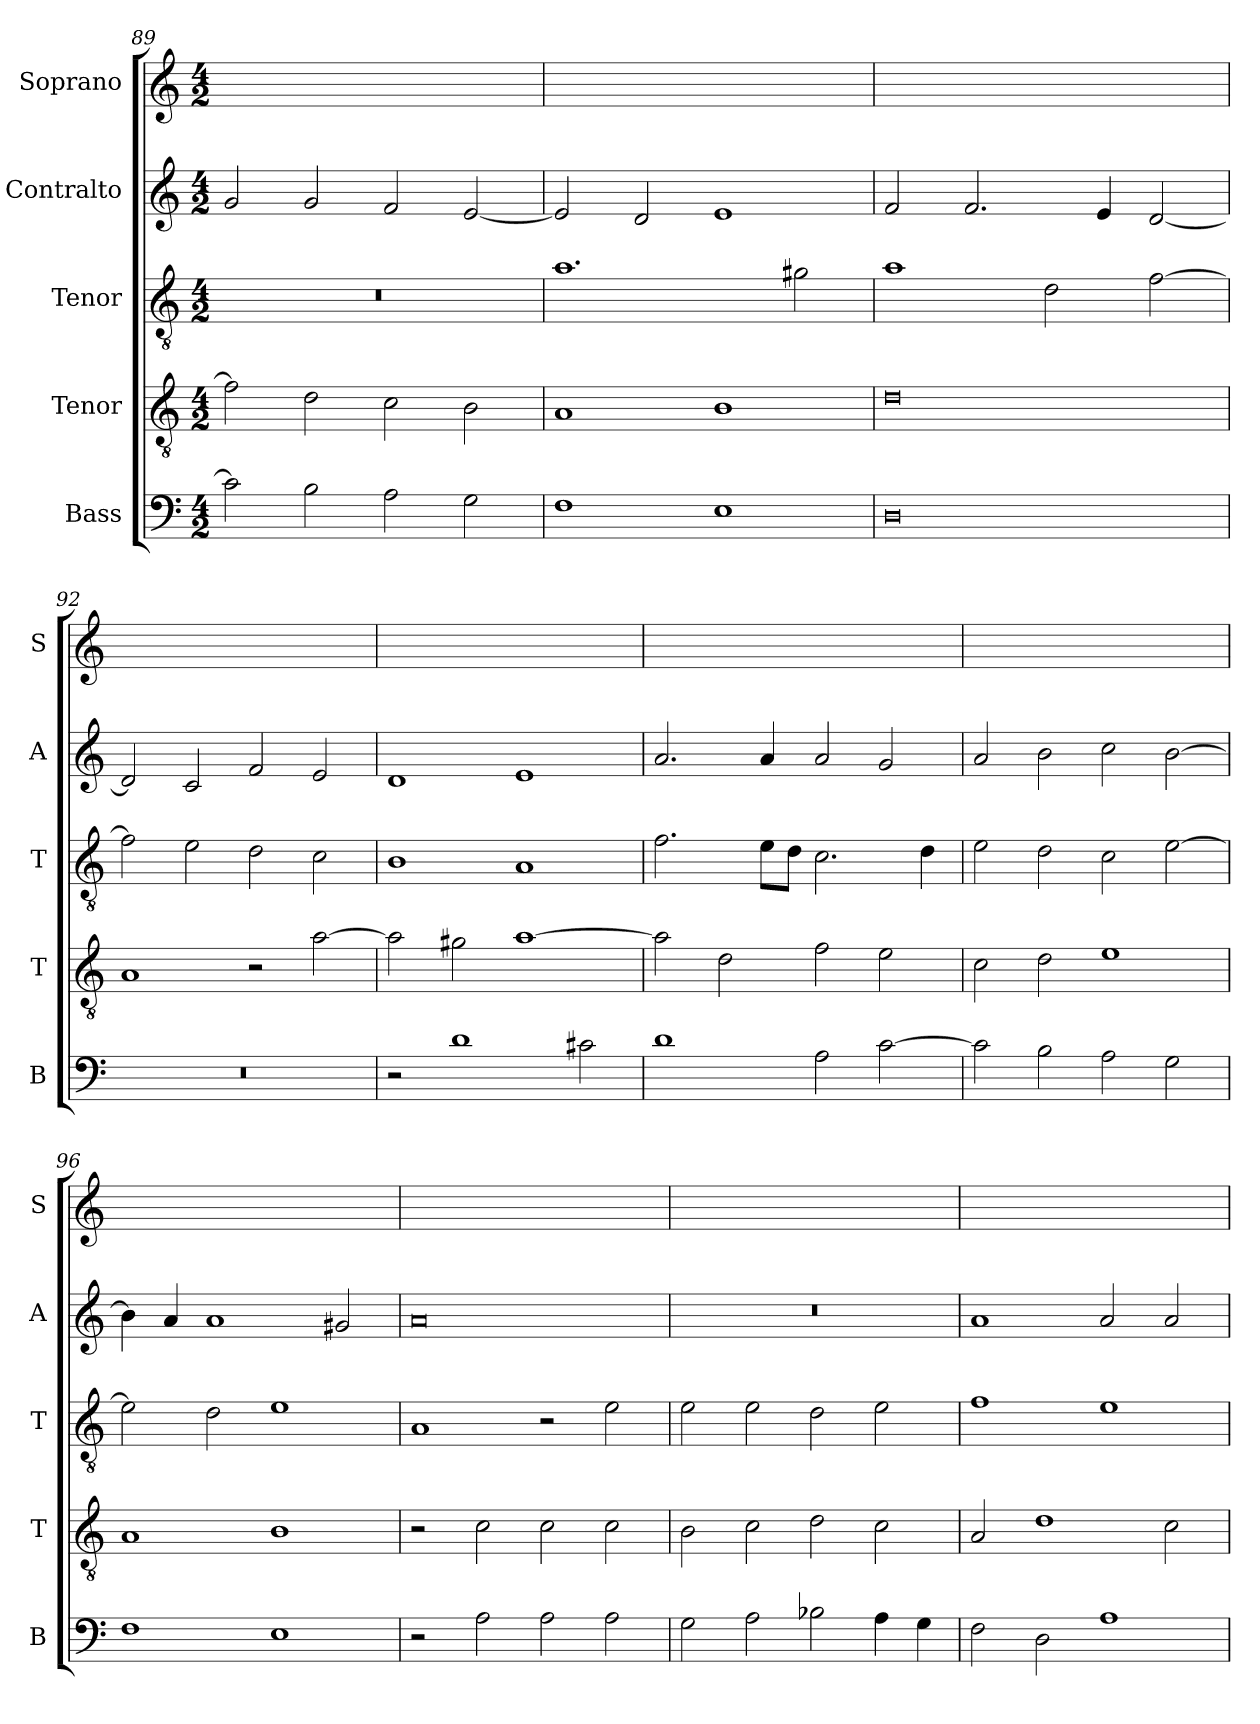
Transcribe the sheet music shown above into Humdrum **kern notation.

**kern	**kern	**kern	**kern	**kern
*part5	*part4	*part3	*part2	*part1
*staff5	*staff4	*staff3	*staff2	*staff1
*I"Bass	*I"Tenor	*I"Tenor	*I"Contralto	*I"Soprano
*I'B	*I'T	*I'T	*I'A	*I'S
*clefF4	*clefGv2	*clefGv2	*clefG2	*clefG2
*k[]	*k[]	*k[]	*k[]	*k[]
*A:aeo	*A:aeo	*A:aeo	*A:aeo	*A:aeo
*M4/2	*M4/2	*M4/2	*M4/2	*M4/2
=89	=89	=89	=89	=89
2c]	2f]	0r	2g	0ryy
2B	2d	.	2g	.
2A	2c	.	2f	.
2G	2B	.	[2e	.
=90	=90	=90	=90	=90
1F	1A	1.a	2e]	0ryy
.	.	.	2d	.
1E	1B	.	1e	.
.	.	2g#X	.	.
=91	=91	=91	=91	=91
0D	0d	1a	2f	0ryy
.	.	.	2.f	.
.	.	2d	.	.
.	.	.	4e	.
.	.	[2f	[2d	.
=92	=92	=92	=92	=92
0r	1A	2f]	2d]	0ryy
.	.	2e	2c	.
.	2r	2d	2f	.
.	[2a	2c	2e	.
=93	=93	=93	=93	=93
2r	2a]	1B	1d	0ryy
1d	2g#X	.	.	.
.	[1a	1A	1e	.
2c#X	.	.	.	.
=94	=94	=94	=94	=94
1d	2a]	2.f	2.a	0ryy
.	2d	.	.	.
.	.	8e\L	4a	.
.	.	8d\J	.	.
2A	2f	2.c	2a	.
[2c	2e	.	2g	.
.	.	4d	.	.
=95	=95	=95	=95	=95
2c]	2c	2e	2a	0ryy
2B	2d	2d	2b	.
2A	1e	2c	2cc	.
2G	.	[2e	[2b	.
=96	=96	=96	=96	=96
1F	1A	2e]	4b]	0ryy
.	.	.	4a	.
.	.	2d	1a	.
1E	1B	1e	.	.
.	.	.	2g#X	.
=97	=97	=97	=97	=97
2r	2r	1A	0a	0ryy
2A	2c	.	.	.
2A	2c	2r	.	.
2A	2c	2e	.	.
=98	=98	=98	=98	=98
2G	2B	2e	0r	0ryy
2A	2c	2e	.	.
2B-X	2d	2d	.	.
4A	2c	2e	.	.
4G	.	.	.	.
=99	=99	=99	=99	=99
2F	2A	1f	1a	0ryy
2D	1d	.	.	.
1A	.	1e	2a	.
.	2c	.	2a	.
=	=	=	=	=
*-	*-	*-	*-	*-
